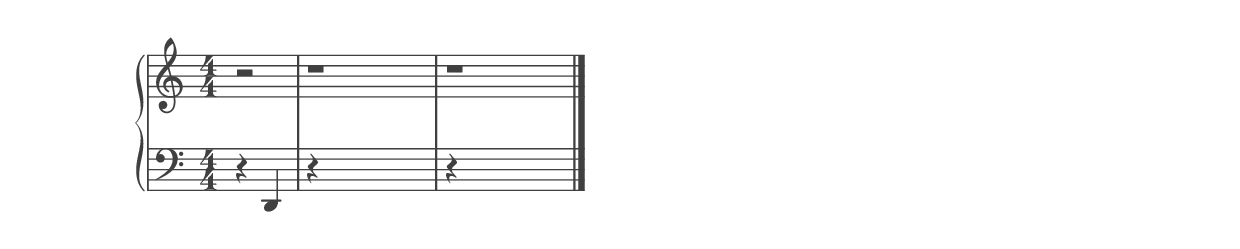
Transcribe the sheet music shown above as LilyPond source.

%% ----------------------------------------------------------------------------
%% Generated on: 2019 January 05
%% Note Name: D2
%% Octave: 2
%% Clef: bass
%% Filename: 024-18-2-bass-D2
%% ----------------------------------------------------------------------------

\version "2.19.82"

\include "../piano_note_colors.ly"

\header {
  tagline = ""
}

upper = {
  \clef treble
  \numericTimeSignature
  % treble note
  r2
  % treble octave (hidden)
  r1
  % treble octave (hidden) repeat
  \unHideNotes
  r1
  \bar "|."
}

lower = {
  \clef bass
  \numericTimeSignature
  % bass note in color
  r4 d,4
  % bass octave (hidden)
  r4 \hideNotes d,,4 d,4 d4
  % bass octave (hidden) repeat
  \unHideNotes
  r4 \hideNotes d,,4 d,4 d4
}

\score {
  \new PianoStaff <<
    \context Score
    \applyContext #(override-color-for-all-grobs default-black)
    \time 4/4
    \partial 2
    \new Staff = upper { \upper }
    \new Staff = lower { \lower }
  >>
  \layout { }
  \midi { }
}